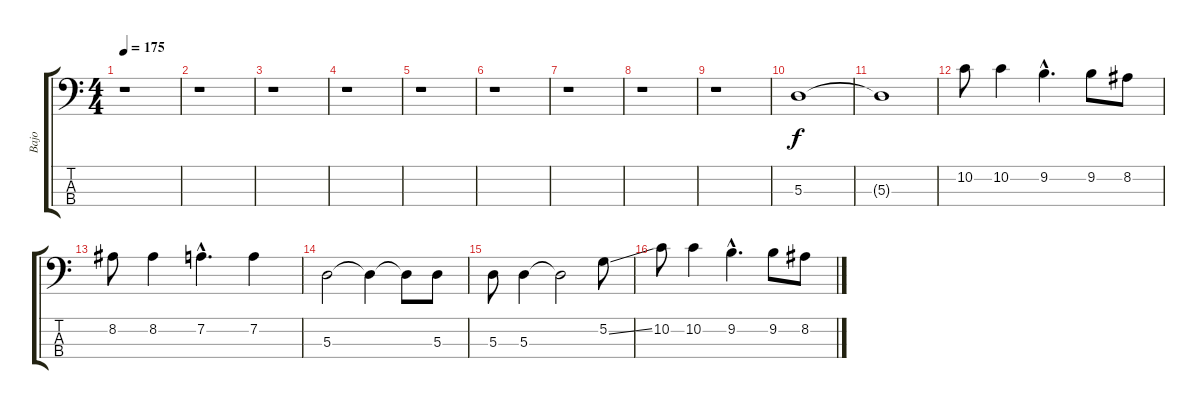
\track ("Bajo" "Bajo") {instrument electricbasspick}
\staff {score tabs}
\tuning (G2 D2 A1 E1) {hide}
\ts (4 4)
\tempo 175
\clef f4
\ks c
r.1{dy f instrument electricbasspick} |
r.1 |
r.1 |
r.1 |
r.1 |
r.1 |
r.1 |
r.1 |
r.1 |
5.3.1 |
5.3{t}.1 |
10.2.8 10.2.4 9.2{hac}.4{d} 9.2.8 8.2.8 |
8.2.8 8.2.4 7.2{hac}.4{d} 7.2.4 |
5.3.2 5.3{t}.4 5.3{t}.8 5.3.8 |
5.3.8 5.3.4 5.3{t}.2 5.2{ss}.8 |
10.2.8 10.2.4 9.2{hac}.4{d} 9.2.8 8.2.8
